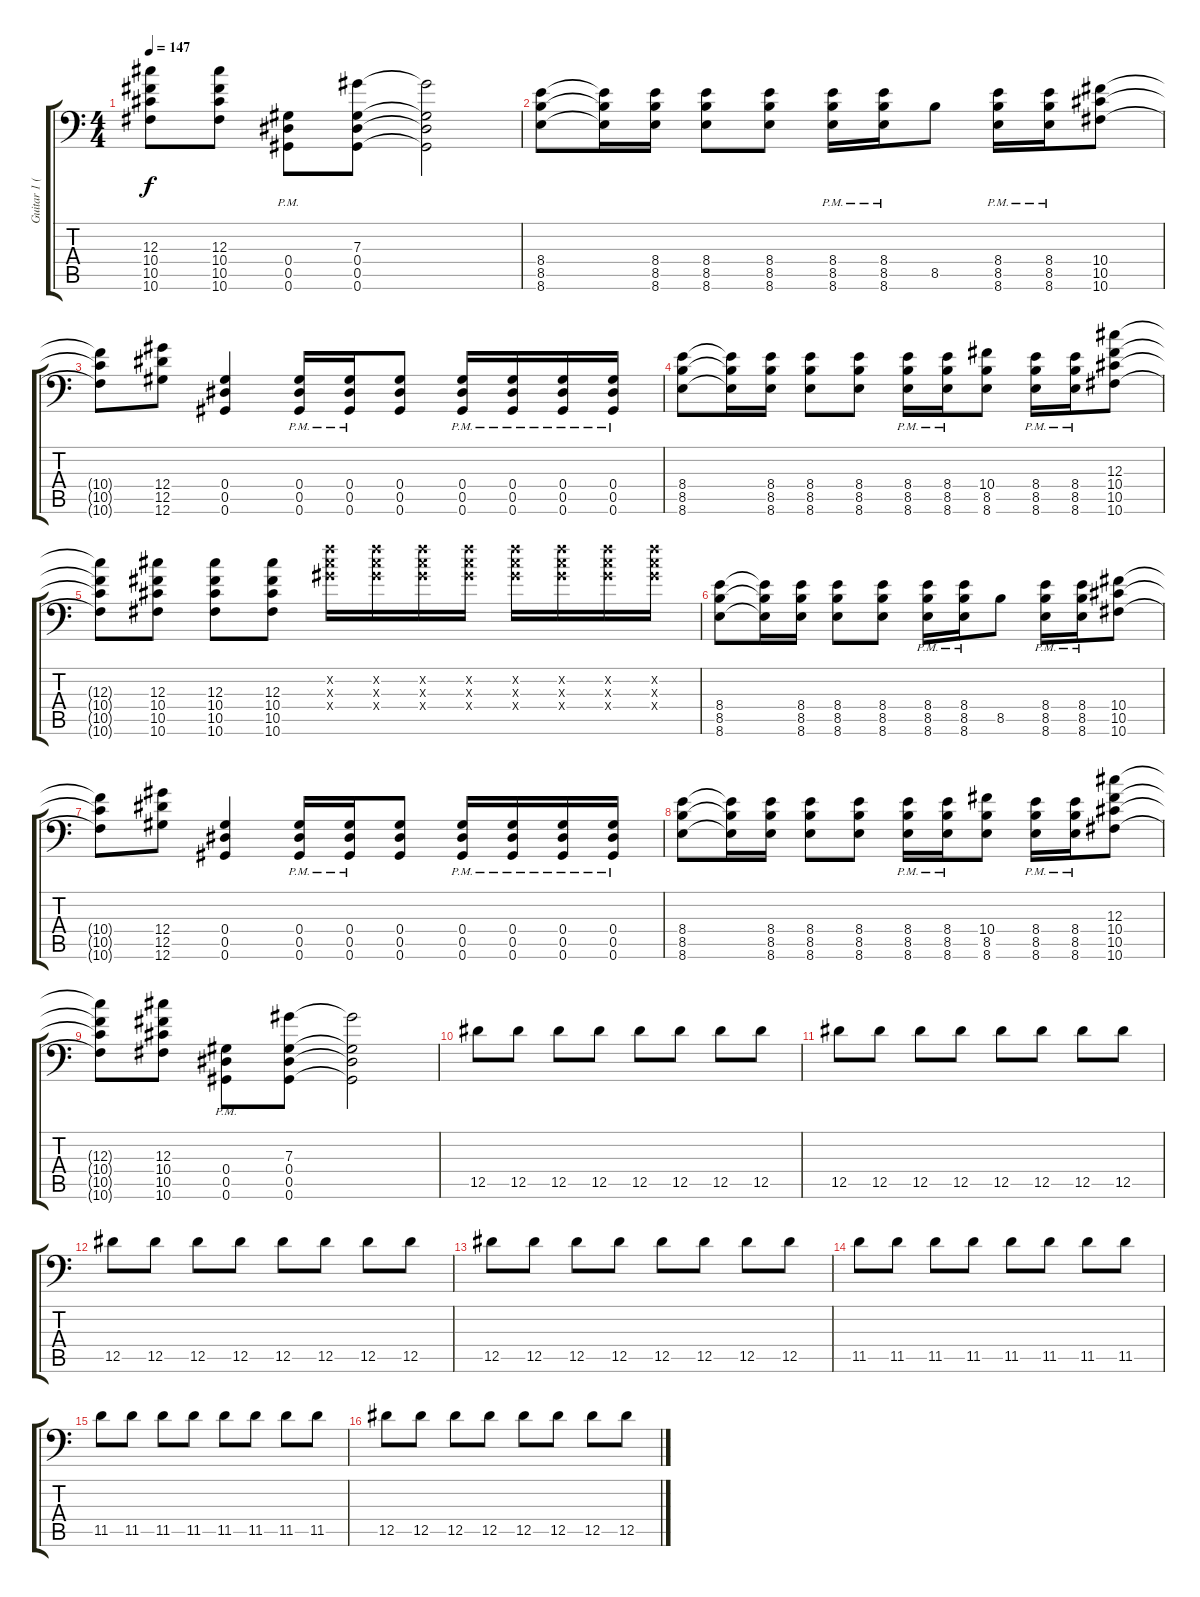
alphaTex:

\track ("Guitar 1 (Drop G#)" "Guitar 1 (") {instrument distortionguitar}
\staff {score tabs}
\tuning (Bb3 F3 Db3 Ab2 Eb2 Ab1) {hide}
\ts (4 4)
\tempo 147
\clef f4
\ks c
(12.3{t} 10.4{t} 10.5{t} 10.6{t}).8{dy f} (12.3 10.4 10.5 10.6).8 (0.4{pm} 0.5{pm} 0.6{pm}).8 (7.3 0.4 0.5 0.6).8 (7.3{t} 0.4{t} 0.5{t} 0.6{t}).2 |
(8.4 8.5 8.6).8 (8.4{t} 8.5{t} 8.6{t}).16 (8.4 8.5 8.6).16 (8.4 8.5 8.6).8 (8.4 8.5 8.6).8 (8.4{pm} 8.5{pm} 8.6{pm}).16 (8.4{pm} 8.5{pm} 8.6{pm}).16 8.5.8 (8.4{pm} 8.5{pm} 8.6{pm}).16 (8.4{pm} 8.5{pm} 8.6{pm}).16 (10.4 10.5 10.6).8 |
(10.4{t} 10.5{t} 10.6{t}).8 (12.4 12.5 12.6).8 (0.4 0.5 0.6).4 (0.4{pm} 0.5{pm} 0.6{pm}).16 (0.4{pm} 0.5{pm} 0.6{pm}).16 (0.4 0.5 0.6).8 (0.4{pm} 0.5{pm} 0.6{pm}).16 (0.4{pm} 0.5{pm} 0.6{pm}).16 (0.4{pm} 0.5{pm} 0.6{pm}).16 (0.4{pm} 0.5{pm} 0.6{pm}).16 |
(8.4 8.5 8.6).8 (8.4{t} 8.5{t} 8.6{t}).16 (8.4 8.5 8.6).16 (8.4 8.5 8.6).8 (8.4 8.5 8.6).8 (8.4{pm} 8.5{pm} 8.6{pm}).16 (8.4{pm} 8.5{pm} 8.6{pm}).16 (10.4 8.5 8.6).8 (8.4{pm} 8.5{pm} 8.6{pm}).16 (8.4{pm} 8.5{pm} 8.6{pm}).16 (12.3 10.4 10.5 10.6).8 |
(12.3{t} 10.4{t} 10.5{t} 10.6{t}).8 (12.3 10.4 10.5 10.6).8 (12.3 10.4 10.5 10.6).8 (12.3 10.4 10.5 10.6).8 (12.2{x} 12.3{x} 12.4{x}).16 (12.2{x} 12.3{x} 12.4{x}).16 (12.2{x} 12.3{x} 12.4{x}).16 (12.2{x} 12.3{x} 12.4{x}).16 (12.2{x} 12.3{x} 12.4{x}).16 (12.2{x} 12.3{x} 12.4{x}).16 (12.2{x} 12.3{x} 12.4{x}).16 (12.2{x} 12.3{x} 12.4{x}).16 |
(8.4 8.5 8.6).8 (8.4{t} 8.5{t} 8.6{t}).16 (8.4 8.5 8.6).16 (8.4 8.5 8.6).8 (8.4 8.5 8.6).8 (8.4{pm} 8.5{pm} 8.6{pm}).16 (8.4{pm} 8.5{pm} 8.6{pm}).16 8.5.8 (8.4{pm} 8.5{pm} 8.6{pm}).16 (8.4{pm} 8.5{pm} 8.6{pm}).16 (10.4 10.5 10.6).8 |
(10.4{t} 10.5{t} 10.6{t}).8 (12.4 12.5 12.6).8 (0.4 0.5 0.6).4 (0.4{pm} 0.5{pm} 0.6{pm}).16 (0.4{pm} 0.5{pm} 0.6{pm}).16 (0.4 0.5 0.6).8 (0.4{pm} 0.5{pm} 0.6{pm}).16 (0.4{pm} 0.5{pm} 0.6{pm}).16 (0.4{pm} 0.5{pm} 0.6{pm}).16 (0.4{pm} 0.5{pm} 0.6{pm}).16 |
(8.4 8.5 8.6).8 (8.4{t} 8.5{t} 8.6{t}).16 (8.4 8.5 8.6).16 (8.4 8.5 8.6).8 (8.4 8.5 8.6).8 (8.4{pm} 8.5{pm} 8.6{pm}).16 (8.4{pm} 8.5{pm} 8.6{pm}).16 (10.4 8.5 8.6).8 (8.4{pm} 8.5{pm} 8.6{pm}).16 (8.4{pm} 8.5{pm} 8.6{pm}).16 (12.3 10.4 10.5 10.6).8 |
(12.3{t} 10.4{t} 10.5{t} 10.6{t}).8 (12.3 10.4 10.5 10.6).8 (0.4{pm} 0.5{pm} 0.6{pm}).8 (7.3 0.4 0.5 0.6).8 (7.3{t} 0.4{t} 0.5{t} 0.6{t}).2 |
12.5.8 12.5.8 12.5.8 12.5.8 12.5.8 12.5.8 12.5.8 12.5.8 |
12.5.8 12.5.8 12.5.8 12.5.8 12.5.8 12.5.8 12.5.8 12.5.8 |
12.5.8 12.5.8 12.5.8 12.5.8 12.5.8 12.5.8 12.5.8 12.5.8 |
12.5.8 12.5.8 12.5.8 12.5.8 12.5.8 12.5.8 12.5.8 12.5.8 |
11.5.8 11.5.8 11.5.8 11.5.8 11.5.8 11.5.8 11.5.8 11.5.8 |
11.5.8 11.5.8 11.5.8 11.5.8 11.5.8 11.5.8 11.5.8 11.5.8 |
12.5.8 12.5.8 12.5.8 12.5.8 12.5.8 12.5.8 12.5.8 12.5.8
